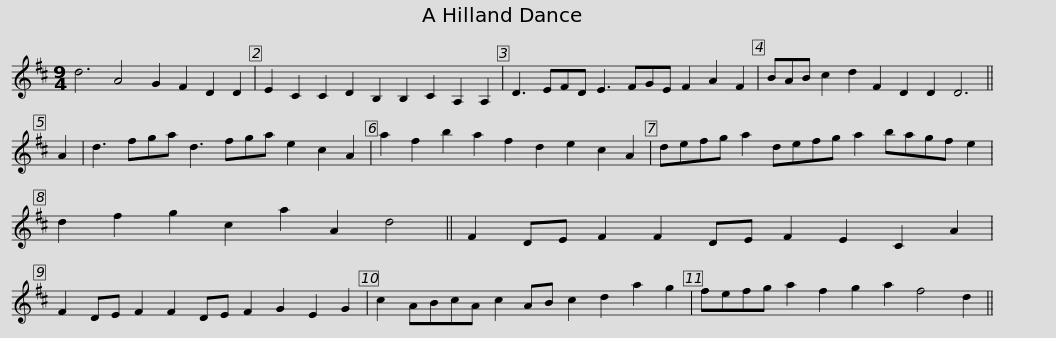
X:1
L:1/8
M:9/4
I:linebreak $
K:D
V:1 treble
V:1
 d6 A4 G2 F2 D2 D2 | E2 C2 C2 D2 B,2 B,2 C2 A,2 A,2 | D3 EFD E3 FGE F2 A2 F2 |$ BAB c2 d2 F2 D2 D2 D6 || A2 | %5
 d3 fga d3 fga e2 c2 A2 | a2 f2 b2 a2 f2 d2 e2 c2 A2 |$ defg a2 defg a2 bagf e2 | d2 f2 g2 c2 a2 A2 d4 || F2 DE F2 F2 DE F2 E2 C2 A2 |$ %10
 F2 DE F2 F2 DE F2 G2 E2 G2 | c2 ABcA c2 AB c2 d2 a2 g2 | fefg a2 f2 g2 a2 f4 d2 || %13
